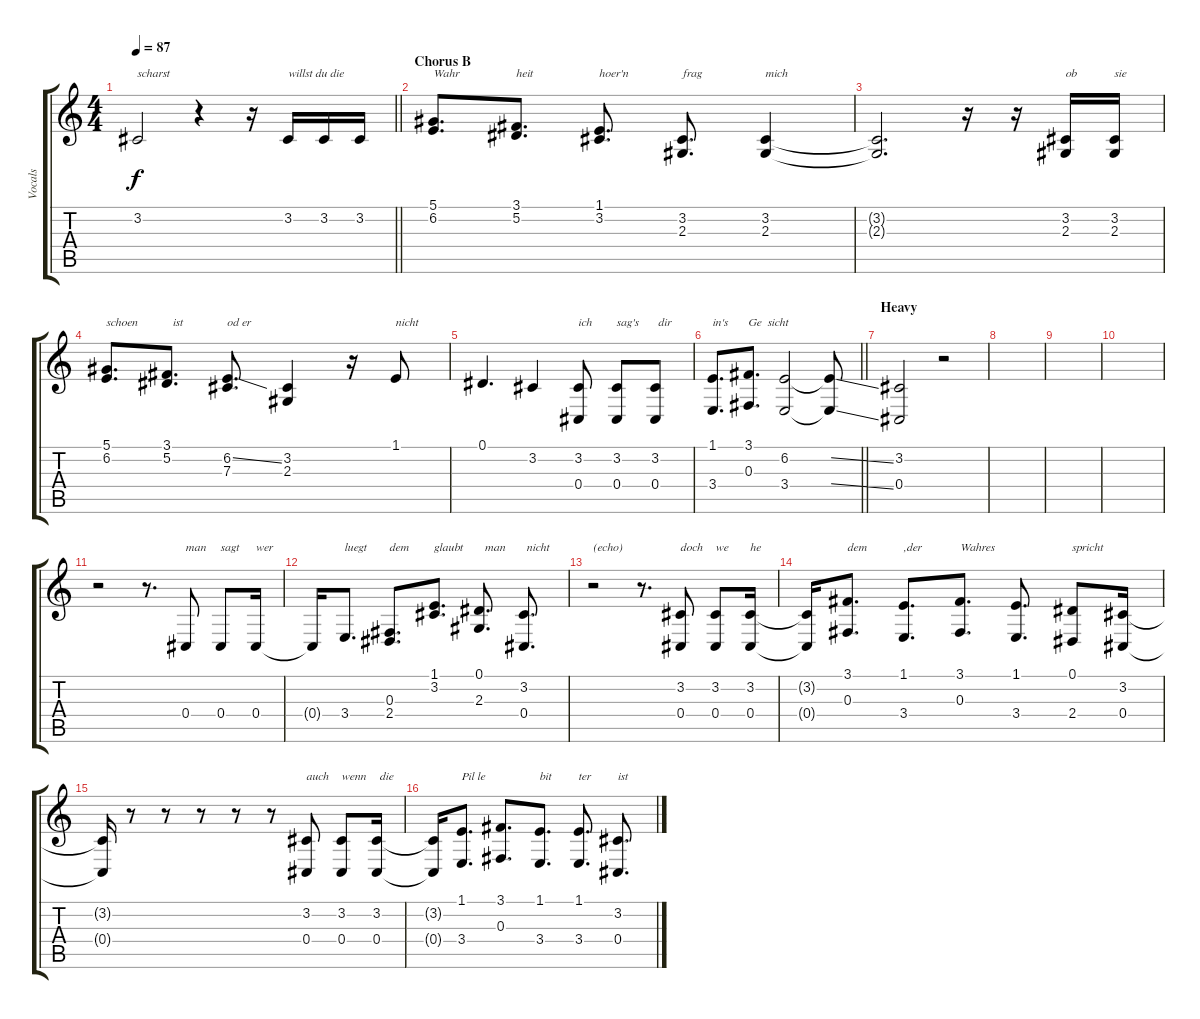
\track ("Vocals" "Vocals") {instrument violin}
\staff {score tabs}
\tuning (Eb4 Bb3 Gb3 Db3 Ab2 Db2) {hide}
\ts (4 4)
\tempo 87
\clef g2
\barLineRight lightlight
\ks c
3.2.2{txt "scharst" dy f} r.4 r.16 3.2.16{txt "willst du die"} 3.2.16 3.2.16 |
\section ("" "Chorus B")
(5.1 6.2).8{d txt "Wahr"} (3.1 5.2).8{d txt "heit"} (1.1 3.2).8{d txt "hoer'n"} (3.2 2.3).8{d txt "frag"} (3.2 2.3).4{txt "mich"} |
(3.2{t} 2.3{t}).2{d} r.16 r.16 (3.2 2.3).16{txt "ob"} (3.2 2.3).16{txt "sie"} |
(5.1 6.2).8{d txt "schoen"} (3.1 5.2).8{d txt "  ist"} (6.2{ss} 7.3).8{d txt "od er"} (3.2 2.3).4 r.16 1.1.8{txt "nicht"} |
0.1.4{d} 3.2.4 (3.2 0.4).8{txt "ich"} (3.2 0.4).8{txt "sag's"} (3.2 0.4).8{txt " dir"} |
\barLineRight lightlight
(1.1 3.4).8{d txt "in's"} (3.1 0.3).8{d txt "Ge  sicht"} (6.2 3.4).2 (6.2{ss t} 3.4{ss t}).8 |
\section ("" "Heavy")
(3.2 0.4).2 r.2 |
|
|
|
r.2 r.8{d} 0.4.8{txt "man"} 0.4.8{txt "sagt"} 0.4.16{txt "wer"} |
0.4{t}.16 3.4.8{d txt "luegt"} (0.3 2.4).8{d txt "dem"} (1.1 3.2).8{d txt "glaubt"} (0.1 2.3).8{d txt "  man"} (3.2 0.4).8{d txt " nicht"} |
r.2{txt "(echo)"} r.8{d} (3.2 0.4).8{txt "doch"} (3.2 0.4).8{txt "we"} (3.2 0.4).16{txt "he"} |
(3.2{t} 0.4{t}).16 (3.1 0.3).8{d txt "dem"} (1.1 3.4).8{d txt ",der"} (3.1 0.3).8{d txt "Wahres"} (1.1 3.4).8{d} (0.1 2.4).8{txt "spricht"} (3.2 0.4).16 |
(3.2{t} 0.4{t}).16 r.8 r.8 r.8 r.8 r.8 (3.2 0.4).8{txt "auch"} (3.2 0.4).8{txt "wenn"} (3.2 0.4).16{txt " die"} |
(3.2{t} 0.4{t}).16 (1.1 3.4).8{d txt "Pil le"} (3.1 0.3).8{d} (1.1 3.4).8{d txt "bit"} (1.1 3.4).8{d txt "ter"} (3.2 0.4).8{d txt "ist"}
